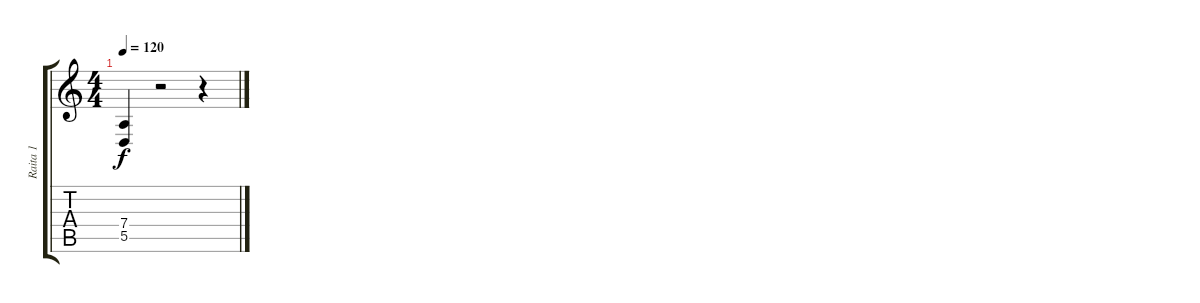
\track ("Raita 1" "Raita 1") {instrument stringensemble1}
\staff {score tabs}
\tuning (E4 B3 G3 D3 A2 E2) {hide}
\ts (4 4)
\tempo 120
\clef g2
\ks c
(7.4{t} 5.5{t}).4{dy f} r.2 r.4
